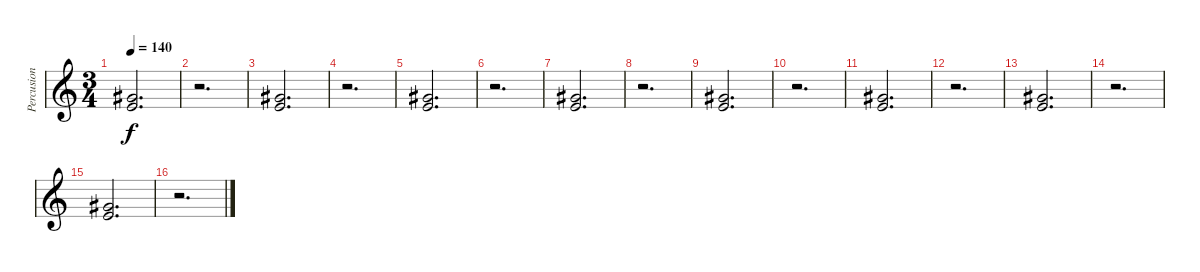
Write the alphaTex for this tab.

\track ("Percusion" "Percusion") {instrument taikodrum}
\staff {score}
\tuning (E4 B3 G3 D3 A2 E2) {hide}
\ts (3 4)
\tempo 140
\clef g2
\ks c
(4.1 5.2).2{d dy f} |
r.2{d} |
(4.1 5.2).2{d} |
r.2{d} |
(4.1 5.2).2{d} |
r.2{d} |
(4.1 5.2).2{d} |
r.2{d} |
(4.1 5.2).2{d} |
r.2{d} |
(4.1 5.2).2{d} |
r.2{d} |
(4.1 5.2).2{d} |
r.2{d} |
(4.1 5.2).2{d} |
r.2{d}
